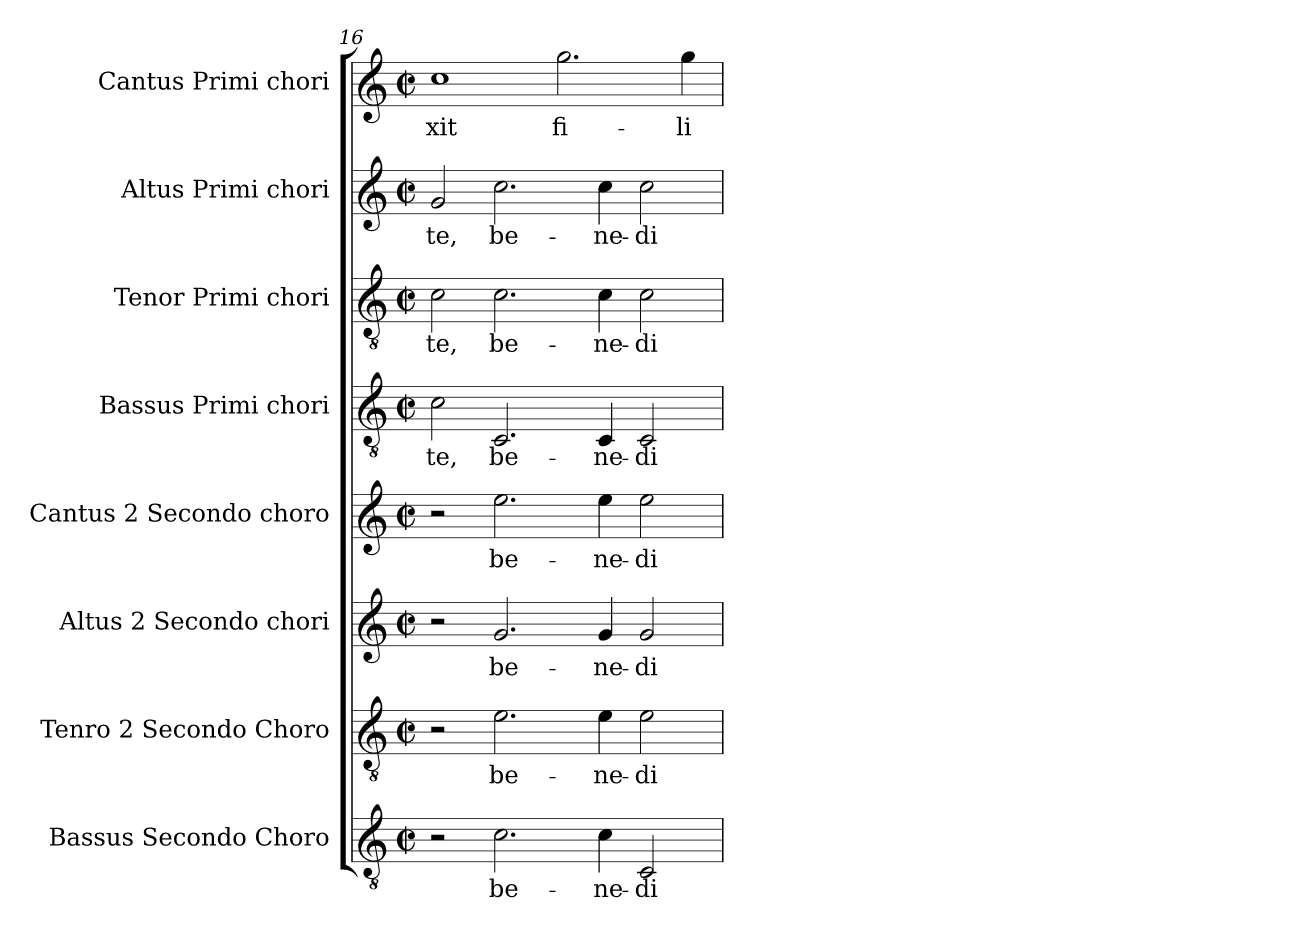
**kern	**text	**kern	**text	**kern	**text	**kern	**text	**kern	**text	**kern	**text	**kern	**text	**kern	**text
*part8	*part8	*part7	*part7	*part6	*part6	*part5	*part5	*part4	*part4	*part3	*part3	*part2	*part2	*part1	*part1
*staff8	*staff8	*staff7	*staff7	*staff6	*staff6	*staff5	*staff5	*staff4	*staff4	*staff3	*staff3	*staff2	*staff2	*staff1	*staff1
*I"Bassus  Secondo Choro	*	*I"Tenro 2  Secondo Choro	*	*I"Altus 2  Secondo chori	*	*I"Cantus 2  Secondo choro	*	*I"Bassus  Primi chori	*	*I"Tenor  Primi chori	*	*I"Altus  Primi chori	*	*I"Cantus  Primi chori	*
*I'Ch	*	*I'Ch	*	*I'Ch	*	*I'Ch	*	*I'Ch	*	*I'Ch	*	*I'Ch	*	*I'Ch	*
*clefGv2	*	*clefGv2	*	*clefG2	*	*clefG2	*	*clefGv2	*	*clefGv2	*	*clefG2	*	*clefG2	*
*M2/2	*	*M2/2	*	*M2/2	*	*M2/2	*	*M2/2	*	*M2/2	*	*M2/2	*	*M2/2	*
*met(c|)	*	*met(c|)	*	*met(c|)	*	*met(c|)	*	*met(c|)	*	*met(c|)	*	*met(c|)	*	*met(c|)	*
=16	=16	=16	=16	=16	=16	=16	=16	=16	=16	=16	=16	=16	=16	=16	=16
!	!	!	!	!	!	!	!	!	!LO:LY:b:cj	!	!LO:LY:b:cj	!	!LO:LY:b:cj	!	!LO:LY:b:cj
2r	.	2r	.	2r	.	2r	.	2c\	te,	2c\	te,	2g/	te,	1cc	-xit
!	!LO:LY:b:cj	!	!LO:LY:b:cj	!	!LO:LY:b:cj	!	!LO:LY:b:cj	!	!LO:LY:b:cj	!	!LO:LY:b:cj	!	!LO:LY:b:cj	!	!
2.c\	be-	2.e\	be-	2.g/	be-	2.ee\	be-	2.C/	be-	2.c\	be-	2.cc\	be-	.	.
!	!	!	!	!	!	!	!	!	!	!	!	!	!	!	!LO:LY:b:cj
.	.	.	.	.	.	.	.	.	.	.	.	.	.	2.gg\	fi-
!	!LO:LY:b:cj	!	!LO:LY:b:cj	!	!LO:LY:b:cj	!	!LO:LY:b:cj	!	!LO:LY:b:cj	!	!LO:LY:b:cj	!	!LO:LY:b:cj	!	!
4c\	-ne-	4e\	-ne-	4g/	-ne-	4ee\	-ne-	4C/	-ne-	4c\	-ne-	4cc\	-ne-	.	.
!	!LO:LY:b:cj	!	!LO:LY:b:cj	!	!LO:LY:b:cj	!	!LO:LY:b:cj	!	!LO:LY:b:cj	!	!LO:LY:b:cj	!	!LO:LY:b:cj	!	!
2C/	-di-	2e\	-di-	2g/	-di-	2ee\	-di-	2C/	-di-	2c\	-di-	2cc\	-di-	.	.
!	!	!	!	!	!	!	!	!	!	!	!	!	!	!	!LO:LY:b:cj
.	.	.	.	.	.	.	.	.	.	.	.	.	.	4gg\	-li-
=	=	=	=	=	=	=	=	=	=	=	=	=	=	=	=
*-	*-	*-	*-	*-	*-	*-	*-	*-	*-	*-	*-	*-	*-	*-	*-
